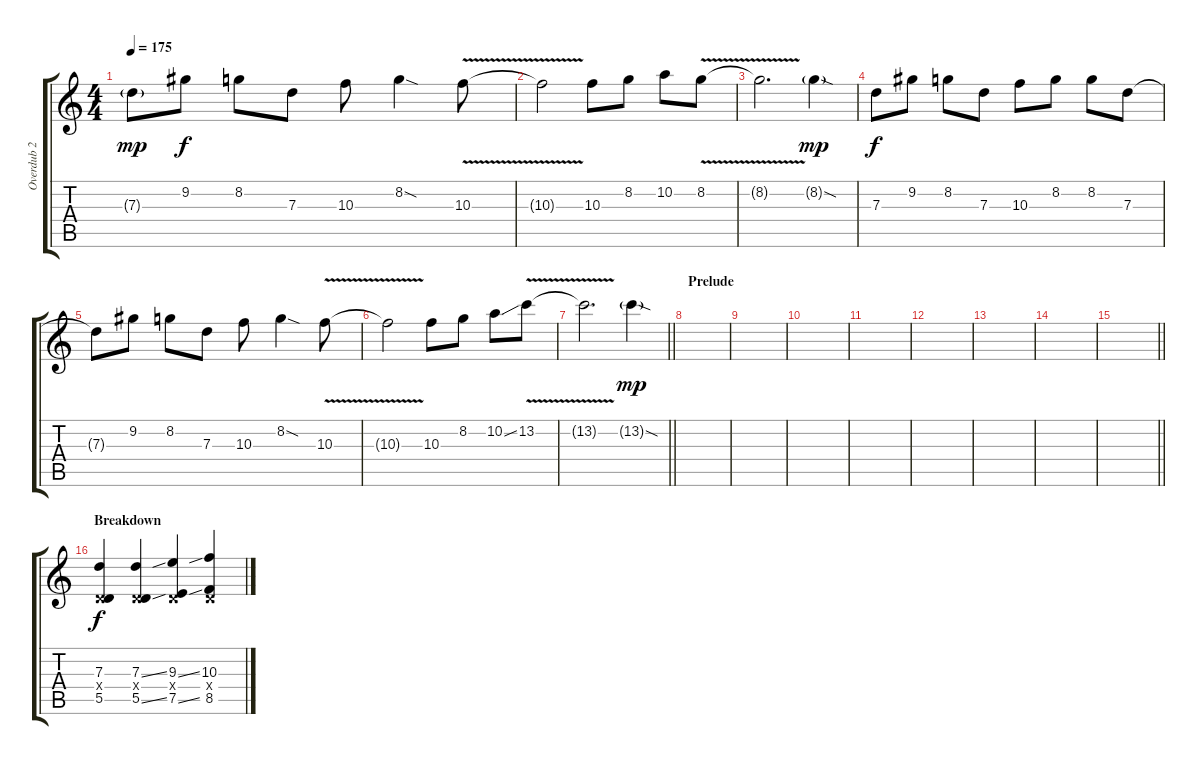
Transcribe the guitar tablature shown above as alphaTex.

\track ("Overdub 2" "Overdub 2") {instrument distortionguitar}
\staff {score tabs}
\tuning (E4 B3 G3 D3 A2 D2) {hide}
\ts (4 4)
\tempo 175
\clef g2
\ks c
7.3{g}.8{dy mp} 9.2.8{dy f} 8.2.8 7.3.8 10.3.8 8.2{sod}.4 10.3{v}.8 |
10.3{t}.2 10.3.8 8.2.8 10.2.8 8.2{v}.8 |
8.2{t}.2{d} 8.2{sod g}.4{dy mp} |
7.3.8{dy f} 9.2.8 8.2.8 7.3.8 10.3.8 8.2.8 8.2.8 7.3.8 |
7.3{t}.8 9.2.8 8.2.8 7.3.8 10.3.8 8.2{sod}.4 10.3{v}.8 |
10.3{t}.2 10.3.8 8.2.8 10.2{ss}.8 13.2{v}.8 |
\barLineRight lightlight
13.2{t}.2{d} 13.2{sod g}.4{dy mp} |
\section ("" "Prelude")
|
|
|
|
|
|
|
\barLineRight lightlight
|
\section ("" "Breakdown")
(7.3 0.4{x} 5.5).4{dy f} (7.3{ss} 0.4{x} 5.5{ss}).4 (9.3{ss} 0.4{x} 7.5{ss}).4 (10.3{ss} 0.4{x} 8.5{ss}).4
